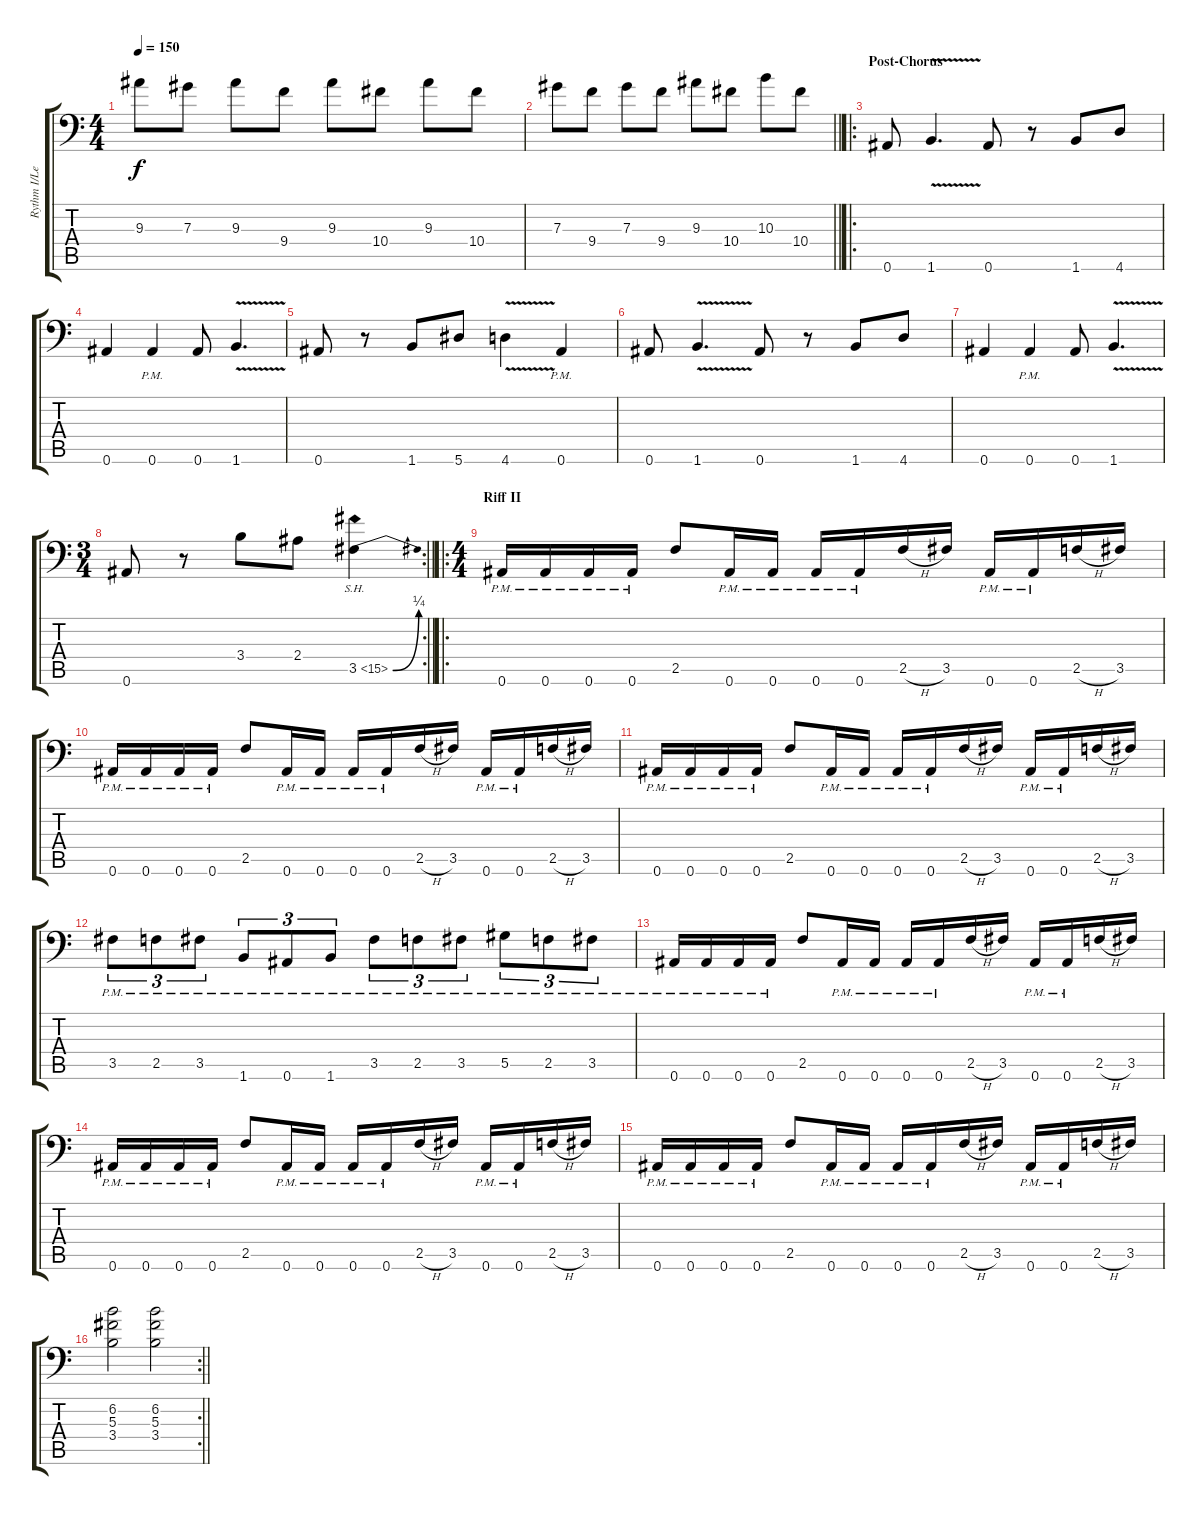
\track ("Rythm I/Lead" "Rythm I/Le") {instrument distortionguitar}
\staff {score tabs}
\tuning (Bb3 F3 Db3 Ab2 Eb2 Bb1) {hide}
\ts (4 4)
\tempo 150
\clef f4
\ks c
9.3.8{dy f} 7.3.8 9.3.8 9.4.8 9.3.8 10.4.8 9.3.8 10.4.8 |
\barLineRight lightlight
7.3.8 9.4.8 7.3.8 9.4.8 9.3.8 10.4.8 10.3.8 10.4.8 |
\ro
\section ("" "Post-Chorus")
0.6.8 1.6{v}.4{d} 0.6.8 r.8 1.6.8 4.6.8 |
0.6.4 0.6{pm}.4 0.6.8 1.6{v}.4{d} |
0.6.8 r.8 1.6.8 5.6.8 4.6{v}.4 0.6{pm}.4 |
0.6.8 1.6{v}.4{d} 0.6.8 r.8 1.6.8 4.6.8 |
0.6.4 0.6{pm}.4 0.6.8 1.6{v}.4{d} |
\rc 2
\ts (3 4)
\barLineRight lightlight
0.6.8 r.8 3.4.8 2.4.8 3.5{be (bend 0 0 60 1) sh 12}.4 |
\ro
\ts (4 4)
\section ("" "Riff II")
0.6{pm}.16 0.6{pm}.16 0.6{pm}.16 0.6{pm}.16 2.5.8 0.6{pm}.16 0.6{pm}.16 0.6{pm}.16 0.6{pm}.16 2.5{h}.16 3.5.16 0.6{pm}.16 0.6{pm}.16 2.5{h}.16 3.5.16 |
0.6{pm}.16 0.6{pm}.16 0.6{pm}.16 0.6{pm}.16 2.5.8 0.6{pm}.16 0.6{pm}.16 0.6{pm}.16 0.6{pm}.16 2.5{h}.16 3.5.16 0.6{pm}.16 0.6{pm}.16 2.5{h}.16 3.5.16 |
0.6{pm}.16 0.6{pm}.16 0.6{pm}.16 0.6{pm}.16 2.5.8 0.6{pm}.16 0.6{pm}.16 0.6{pm}.16 0.6{pm}.16 2.5{h}.16 3.5.16 0.6{pm}.16 0.6{pm}.16 2.5{h}.16 3.5.16 |
3.5{pm}.8{tu (3 2)} 2.5{pm}.8{tu (3 2)} 3.5{pm}.8{tu (3 2)} 1.6{pm}.8{tu (3 2)} 0.6{pm}.8{tu (3 2)} 1.6{pm}.8{tu (3 2)} 3.5{pm}.8{tu (3 2)} 2.5{pm}.8{tu (3 2)} 3.5{pm}.8{tu (3 2)} 5.5{pm}.8{tu (3 2)} 2.5{pm}.8{tu (3 2)} 3.5{pm}.8{tu (3 2)} |
0.6{pm}.16 0.6{pm}.16 0.6{pm}.16 0.6{pm}.16 2.5.8 0.6{pm}.16 0.6{pm}.16 0.6{pm}.16 0.6{pm}.16 2.5{h}.16 3.5.16 0.6{pm}.16 0.6{pm}.16 2.5{h}.16 3.5.16 |
0.6{pm}.16 0.6{pm}.16 0.6{pm}.16 0.6{pm}.16 2.5.8 0.6{pm}.16 0.6{pm}.16 0.6{pm}.16 0.6{pm}.16 2.5{h}.16 3.5.16 0.6{pm}.16 0.6{pm}.16 2.5{h}.16 3.5.16 |
0.6{pm}.16 0.6{pm}.16 0.6{pm}.16 0.6{pm}.16 2.5.8 0.6{pm}.16 0.6{pm}.16 0.6{pm}.16 0.6{pm}.16 2.5{h}.16 3.5.16 0.6{pm}.16 0.6{pm}.16 2.5{h}.16 3.5.16 |
\rc 2
\barLineRight lightlight
(6.2 5.3 3.4).2 (6.2 5.3 3.4).2
